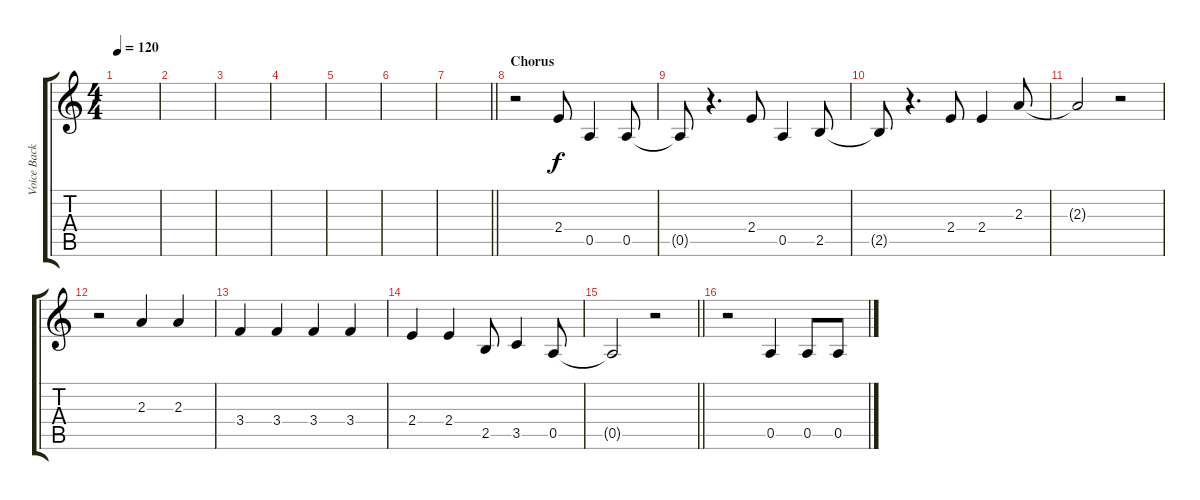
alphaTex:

\track ("Voice Back" "Voice Back") {instrument overdrivenguitar}
\staff {score tabs}
\tuning (E4 B3 G3 D3 A2 E2) {hide}
\ts (4 4)
\tempo 120
\clef g2
\ks c
|
|
|
|
|
|
\barLineRight lightlight
|
\section ("" "Chorus")
r.2{volume 12} 2.4.8 0.5.4 0.5.8 |
0.5{t}.8 r.4{d} 2.4.8 0.5.4 2.5.8 |
2.5{t}.8 r.4{d} 2.4.8 2.4.4 2.3.8 |
2.3{t}.2 r.2 |
r.2 2.3.4 2.3.4 |
3.4.4 3.4.4 3.4.4 3.4.4 |
2.4.4 2.4.4 2.5.8 3.5.4 0.5.8 |
\barLineRight lightlight
0.5{t}.2 r.2 |
r.2 0.5.4 0.5.8 0.5.8
